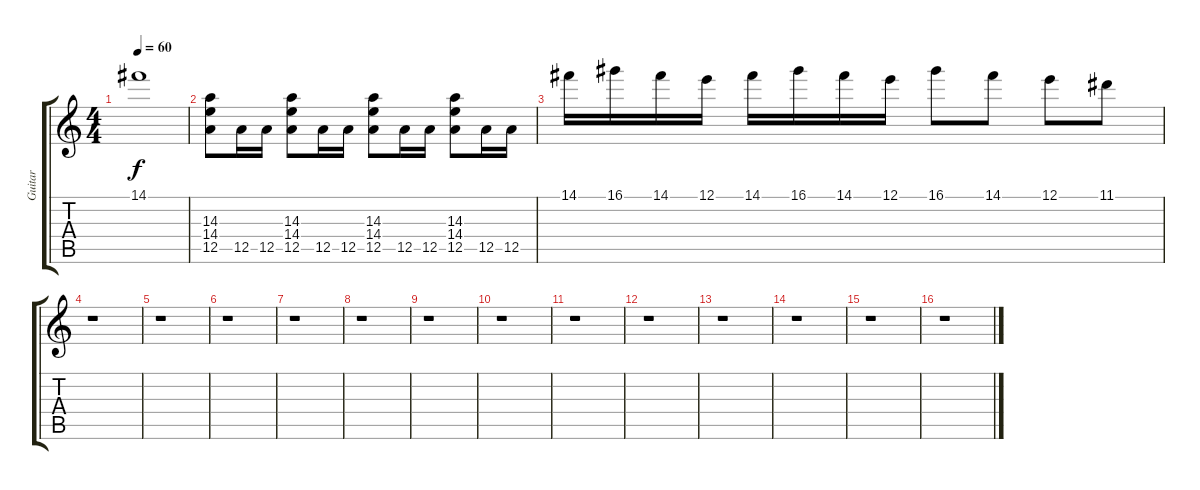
\track ("Guitar" "Guitar") {instrument distortionguitar}
\staff {score tabs}
\tuning (E4 B3 G3 D3 A2 E2) {hide}
\ts (4 4)
\tempo 60
\clef g2
\ks c
14.1.1{dy f} |
(14.3 14.4 12.5).8 12.5.16 12.5.16 (14.3 14.4 12.5).8 12.5.16 12.5.16 (14.3 14.4 12.5).8 12.5.16 12.5.16 (14.3 14.4 12.5).8 12.5.16 12.5.16 |
14.1.16 16.1.16 14.1.16 12.1.16 14.1.16 16.1.16 14.1.16 12.1.16 16.1.8 14.1.8 12.1.8 11.1.8 |
r.1 |
r.1 |
r.1 |
r.1 |
r.1 |
r.1 |
r.1 |
r.1 |
r.1 |
r.1 |
r.1 |
r.1 |
r.1
